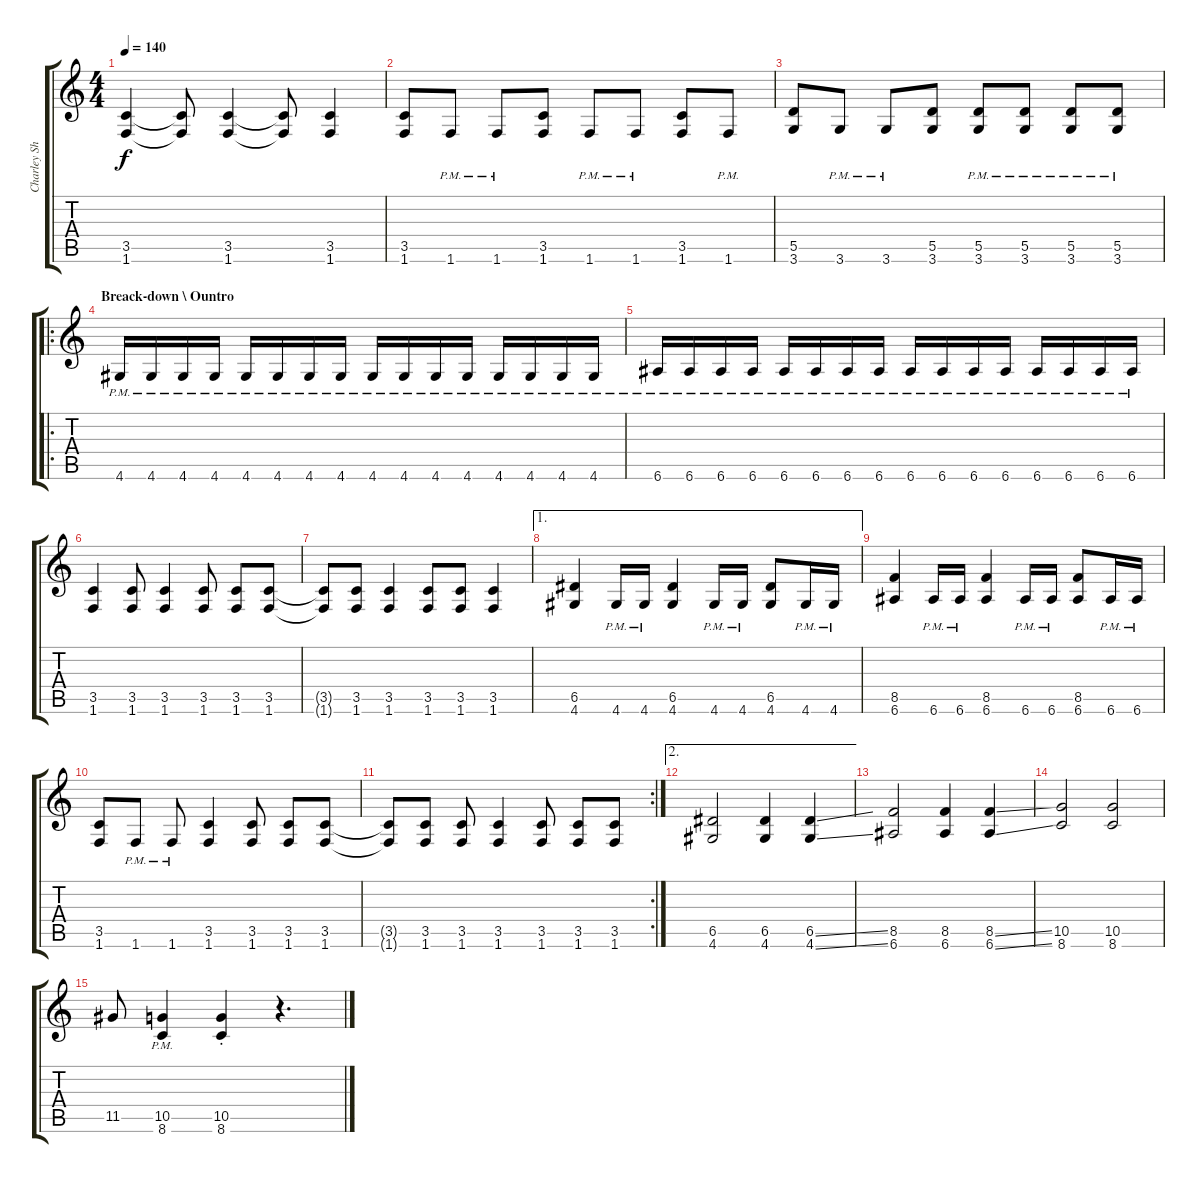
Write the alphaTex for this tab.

\track ("Charley Shackelford" "Charley Sh") {instrument distortionguitar}
\staff {score tabs}
\tuning (E4 B3 G3 D3 A2 E2) {hide}
\ts (4 4)
\tempo 140
\clef g2
\ks c
(3.5 1.6).4{dy f} (3.5{t} 1.6{t}).8 (3.5 1.6).4 (3.5{t} 1.6{t}).8 (3.5 1.6).4 |
(3.5 1.6).8 1.6{pm}.8 1.6{pm}.8 (3.5 1.6).8 1.6{pm}.8 1.6{pm}.8 (3.5 1.6).8 1.6{pm}.8 |
(5.5 3.6).8 3.6{pm}.8 3.6{pm}.8 (5.5 3.6).8 (5.5{pm} 3.6{pm}).8 (5.5{pm} 3.6{pm}).8 (5.5{pm} 3.6{pm}).8 (5.5{pm} 3.6{pm}).8 |
\ro
\section ("" "Breack-down \\ Ountro")
4.6{pm}.16 4.6{pm}.16 4.6{pm}.16 4.6{pm}.16 4.6{pm}.16 4.6{pm}.16 4.6{pm}.16 4.6{pm}.16 4.6{pm}.16 4.6{pm}.16 4.6{pm}.16 4.6{pm}.16 4.6{pm}.16 4.6{pm}.16 4.6{pm}.16 4.6{pm}.16 |
6.6{pm}.16 6.6{pm}.16 6.6{pm}.16 6.6{pm}.16 6.6{pm}.16 6.6{pm}.16 6.6{pm}.16 6.6{pm}.16 6.6{pm}.16 6.6{pm}.16 6.6{pm}.16 6.6{pm}.16 6.6{pm}.16 6.6{pm}.16 6.6{pm}.16 6.6{pm}.16 |
(3.5 1.6).4 (3.5 1.6).8 (3.5 1.6).4 (3.5 1.6).8 (3.5 1.6).8 (3.5 1.6).8 |
(3.5{t} 1.6{t}).8 (3.5 1.6).8 (3.5 1.6).4 (3.5 1.6).8 (3.5 1.6).8 (3.5 1.6).4 |
\ae 1
(6.5 4.6).4 4.6{pm}.16 4.6{pm}.16 (6.5 4.6).4 4.6{pm}.16 4.6{pm}.16 (6.5 4.6).8 4.6{pm}.16 4.6{pm}.16 |
(8.5 6.6).4 6.6{pm}.16 6.6{pm}.16 (8.5 6.6).4 6.6{pm}.16 6.6{pm}.16 (8.5 6.6).8 6.6{pm}.16 6.6{pm}.16 |
(3.5 1.6).8 1.6{pm}.8 1.6{pm}.8 (3.5 1.6).4 (3.5 1.6).8 (3.5 1.6).8 (3.5 1.6).8 |
\rc 2
(3.5{t} 1.6{t}).8 (3.5 1.6).8 (3.5 1.6).8 (3.5 1.6).4 (3.5 1.6).8 (3.5 1.6).8 (3.5 1.6).8 |
\ae 2
(6.5 4.6).2 (6.5 4.6).4 (6.5{ss} 4.6{ss}).4 |
(8.5 6.6).2 (8.5 6.6).4 (8.5{ss} 6.6{ss}).4 |
(10.5 8.6).2 (10.5 8.6).2 |
11.5.8 (10.5{pm} 8.6{pm}).4 (10.5{st} 8.6{st}).4 r.4{d}
